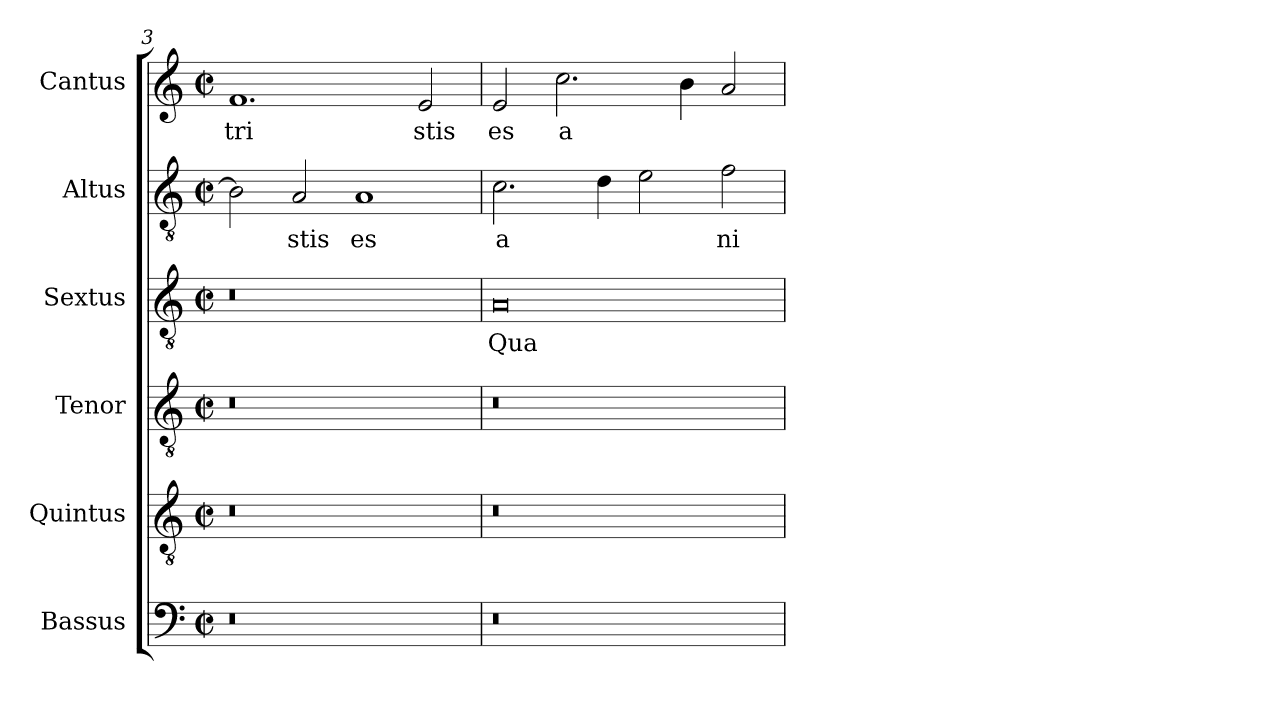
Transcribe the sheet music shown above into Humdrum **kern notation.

**kern	**kern	**kern	**kern	**text	**kern	**text	**kern	**text
*part6	*part5	*part4	*part3	*part3	*part2	*part2	*part1	*part1
*staff6	*staff5	*staff4	*staff3	*staff3	*staff2	*staff2	*staff1	*staff1
*I"Bassus	*I"Quintus	*I"Tenor	*I"Sextus	*	*I"Altus	*	*I"Cantus	*
*clefF4	*clefGv2	*clefGv2	*clefGv2	*	*clefGv2	*	*clefG2	*
*k[]	*k[]	*k[]	*k[]	*	*k[]	*	*k[]	*
*C:	*C:	*C:	*C:	*	*C:	*	*C:	*
*M2/2	*M2/2	*M2/2	*M2/2	*	*M2/2	*	*M2/2	*
*met(c|)	*met(c|)	*met(c|)	*met(c|)	*	*met(c|)	*	*met(c|)	*
=3	=3	=3	=3	=3	=3	=3	=3	=3
!	!	!	!	!	!	!LO:LY:b:cj	!	!LO:LY:b
0r	0r	0r	0r	.	2B-\]	--	1.f	tri
!	!	!	!	!	!	!LO:LY:b:cj	!	!
.	.	.	.	.	2A/	-stis	.	.
!	!	!	!	!	!	!LO:LY:b:cj	!	!
.	.	.	.	.	1A	es	.	.
!	!	!	!	!	!	!	!	!LO:LY:b
.	.	.	.	.	.	.	2e/	stis
=4	=4	=4	=4	=4	=4	=4	=4	=4
!	!	!	!	!LO:LY:b:cj	!	!LO:LY:b:cj	!	!LO:LY:b
0r	0r	0r	0A	Qua	2.c\	a-	2e/	es
!	!	!	!	!	!	!	!	!LO:LY:b
.	.	.	.	.	.	.	2.cc\	a
!	!	!	!	!	!	!LO:LY:b:cj	!	!
.	.	.	.	.	4d\	--	.	.
!	!	!	!	!	!	!LO:LY:b:cj	!	!
.	.	.	.	.	2e\	--	.	.
!	!	!	!	!	!	!	!	!LO:LY:b
.	.	.	.	.	.	.	4b\	.
!	!	!	!	!	!	!LO:LY:b:cj	!	!LO:LY:b
.	.	.	.	.	2f\	-ni-	2a/	.
=	=	=	=	=	=	=	=	=
*-	*-	*-	*-	*-	*-	*-	*-	*-
